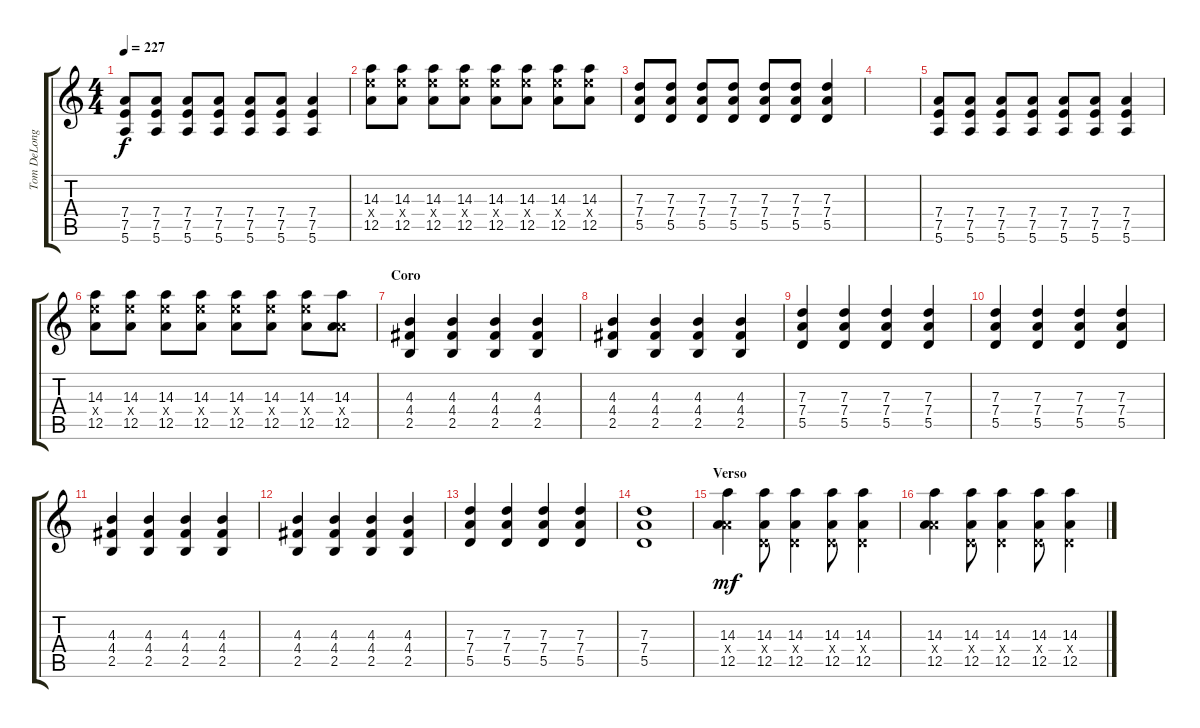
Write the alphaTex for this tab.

\track ("Tom DeLonge - Guitarra" "Tom DeLong") {instrument distortionguitar}
\staff {score tabs}
\tuning (E4 B3 G3 D3 A2 E2) {hide}
\ts (4 4)
\tempo 227
\clef g2
\ks c
(7.4 7.5 5.6).8{dy f} (7.4 7.5 5.6).8 (7.4 7.5 5.6).8 (7.4 7.5 5.6).8 (7.4 7.5 5.6).8 (7.4 7.5 5.6).8 (7.4 7.5 5.6).4 |
(14.3 14.4{x} 12.5).8 (14.3 14.4{x} 12.5).8 (14.3 14.4{x} 12.5).8 (14.3 14.4{x} 12.5).8 (14.3 14.4{x} 12.5).8 (14.3 14.4{x} 12.5).8 (14.3 14.4{x} 12.5).8 (14.3 14.4{x} 12.5).8 |
(7.3 7.4 5.5).8 (7.3 7.4 5.5).8 (7.3 7.4 5.5).8 (7.3 7.4 5.5).8 (7.3 7.4 5.5).8 (7.3 7.4 5.5).8 (7.3 7.4 5.5).4 |
|
(7.4 7.5 5.6).8 (7.4 7.5 5.6).8 (7.4 7.5 5.6).8 (7.4 7.5 5.6).8 (7.4 7.5 5.6).8 (7.4 7.5 5.6).8 (7.4 7.5 5.6).4 |
(14.3 14.4{x} 12.5).8 (14.3 14.4{x} 12.5).8 (14.3 14.4{x} 12.5).8 (14.3 14.4{x} 12.5).8 (14.3 14.4{x} 12.5).8 (14.3 14.4{x} 12.5).8 (14.3 14.4{x} 12.5).8 (14.3 7.4{x} 12.5).8 |
\section ("" "Coro")
(4.3 4.4 2.5).4 (4.3 4.4 2.5).4 (4.3 4.4 2.5).4 (4.3 4.4 2.5).4 |
(4.3 4.4 2.5).4 (4.3 4.4 2.5).4 (4.3 4.4 2.5).4 (4.3 4.4 2.5).4 |
(7.3 7.4 5.5).4 (7.3 7.4 5.5).4 (7.3 7.4 5.5).4 (7.3 7.4 5.5).4 |
(7.3 7.4 5.5).4 (7.3 7.4 5.5).4 (7.3 7.4 5.5).4 (7.3 7.4 5.5).4 |
(4.3 4.4 2.5).4 (4.3 4.4 2.5).4 (4.3 4.4 2.5).4 (4.3 4.4 2.5).4 |
(4.3 4.4 2.5).4 (4.3 4.4 2.5).4 (4.3 4.4 2.5).4 (4.3 4.4 2.5).4 |
(7.3 7.4 5.5).4 (7.3 7.4 5.5).4 (7.3 7.4 5.5).4 (7.3 7.4 5.5).4 |
(7.3 7.4 5.5).1 |
\section ("" "Verso")
(14.3 7.4{x} 12.5).4{dy mf} (14.3 0.4{x} 12.5).8 (14.3 0.4{x} 12.5).4 (14.3 0.4{x} 12.5).8 (14.3 0.4{x} 12.5).4 |
(14.3 7.4{x} 12.5).4 (14.3 0.4{x} 12.5).8 (14.3 0.4{x} 12.5).4 (14.3 0.4{x} 12.5).8 (14.3 0.4{x} 12.5).4
